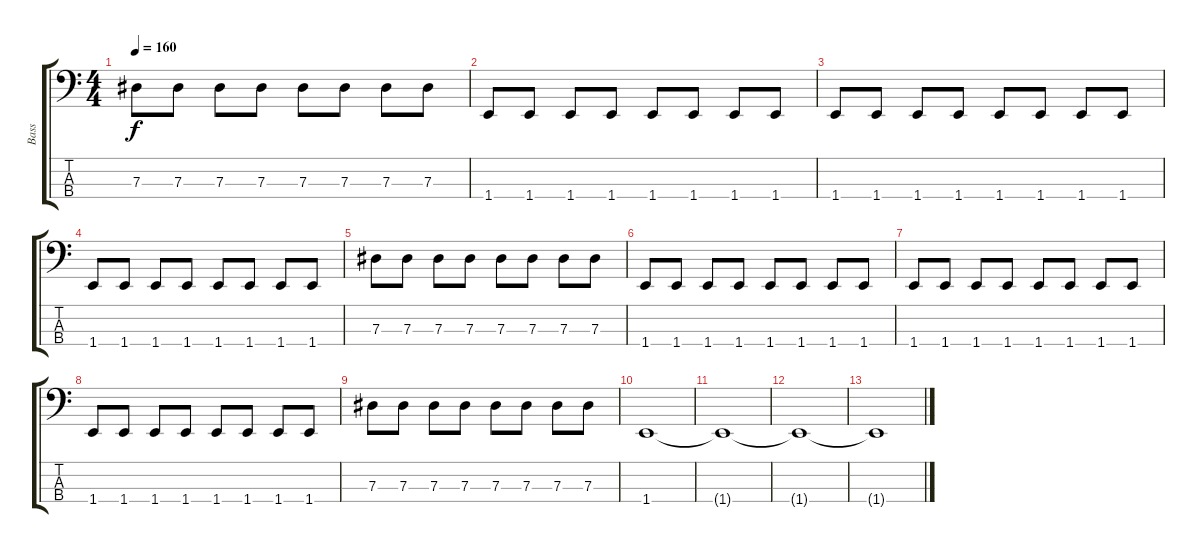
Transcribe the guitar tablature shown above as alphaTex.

\track ("Bass" "Bass") {instrument electricbassfinger}
\staff {score tabs}
\tuning (Gb2 Db2 Ab1 Eb1) {hide}
\ts (4 4)
\tempo 160
\clef f4
\ks c
7.3.8{dy f} 7.3.8 7.3.8 7.3.8 7.3.8 7.3.8 7.3.8 7.3.8 |
1.4.8 1.4.8 1.4.8 1.4.8 1.4.8 1.4.8 1.4.8 1.4.8 |
1.4.8 1.4.8 1.4.8 1.4.8 1.4.8 1.4.8 1.4.8 1.4.8 |
1.4.8 1.4.8 1.4.8 1.4.8 1.4.8 1.4.8 1.4.8 1.4.8 |
7.3.8 7.3.8 7.3.8 7.3.8 7.3.8 7.3.8 7.3.8 7.3.8 |
1.4.8 1.4.8 1.4.8 1.4.8 1.4.8 1.4.8 1.4.8 1.4.8 |
1.4.8 1.4.8 1.4.8 1.4.8 1.4.8 1.4.8 1.4.8 1.4.8 |
1.4.8 1.4.8 1.4.8 1.4.8 1.4.8 1.4.8 1.4.8 1.4.8 |
7.3.8 7.3.8 7.3.8 7.3.8 7.3.8 7.3.8 7.3.8 7.3.8 |
1.4.1 |
1.4{t}.1 |
1.4{t}.1 |
1.4{t}.1
